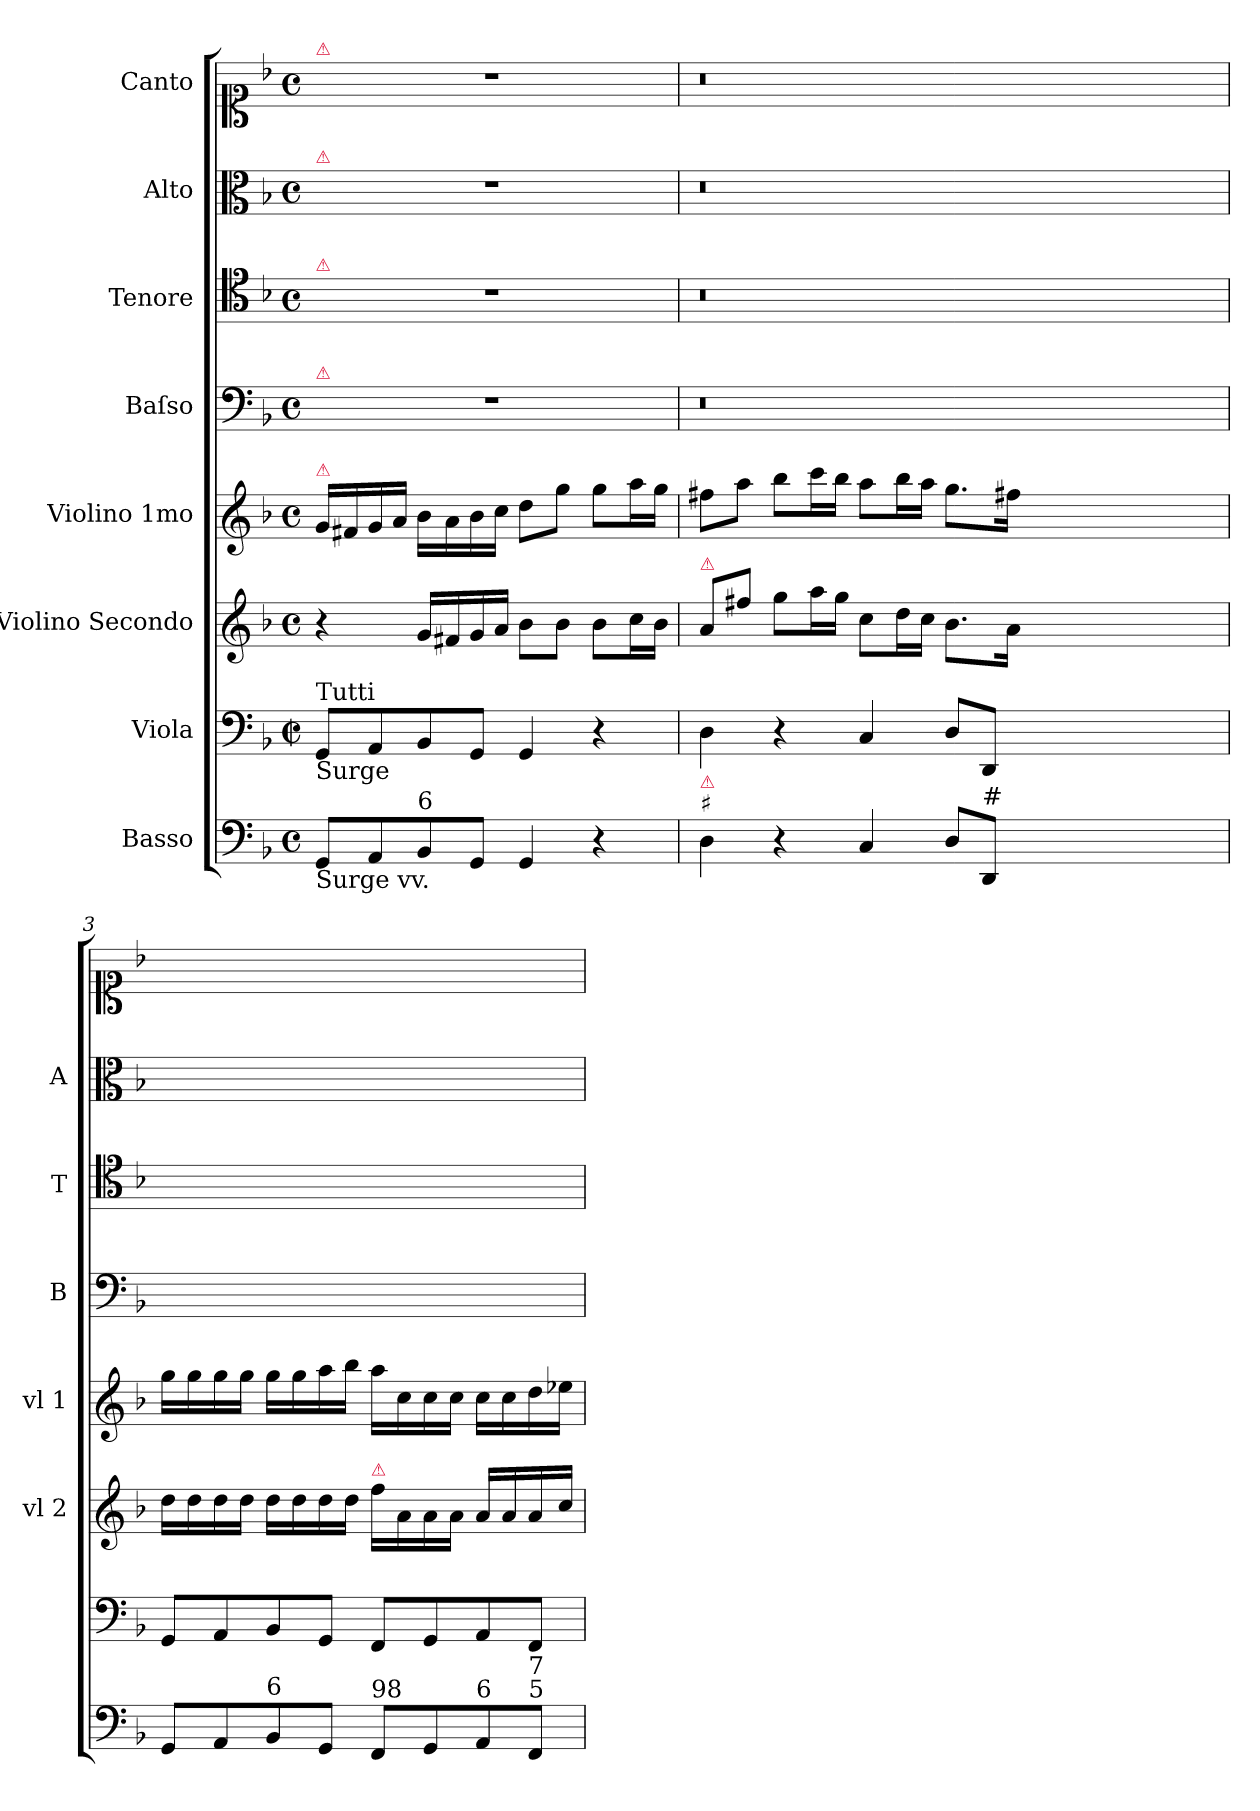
**kern	**kern	**kern	**kern	**kern	**kern	**kern	**kern
*part8	*part7	*part6	*part5	*part4	*part3	*part2	*part1
*staff8	*staff7	*staff6	*staff5	*staff4	*staff3	*staff2	*staff1
*I"Basso	*I"Viola	*I"Violino Secondo	*I"Violino 1mo	*I"Baſso	*I"Tenore	*I"Alto	*I"Canto
*	*	*I'vl 2	*I'vl 1	*I'B	*I'T	*I'A	*
*clefF4	*clefF4	*clefG2	*clefG2	*clefF4	*clefC4	*clefC3	*clefC1
*k[b-]	*k[b-]	*k[b-]	*k[b-]	*k[b-]	*k[b-]	*k[b-]	*k[b-]
*M4/4	*M4/4	*M4/4	*M4/4	*M4/4	*M4/4	*M4/4	*M4/4
*met(c)	*met(c|)	*met(c)	*met(c)	*met(c)	*met(c)	*met(c)	*met(c)
=1	=1	=1	=1	=1	=1	=1	=1
!	!	!	!	!	!	!	!LO:TX:a:color=crimson:t=⚠
!	!	!	!	!	!	!LO:TX:a:color=crimson:t=⚠	!
!	!	!	!	!	!LO:TX:a:color=crimson:t=⚠	!	!
!	!	!	!	!LO:TX:a:color=crimson:t=⚠	!	!	!
!	!	!	!LO:TX:a:color=crimson:t=⚠	!	!	!	!
!	!LO:TX:a:t=Tutti	!	!	!	!	!	!
!	!LO:TX:b:t=Surge	!	!	!	!	!	!
!LO:TX:b:t=Surge vv.	!	!	!	!	!	!	!
8GG/L	8GG/L	4r	16g/LL	1r	1r	1r	1r
.	.	.	16f#X/	.	.	.	.
8AA/	8AA/	.	16g/	.	.	.	.
.	.	.	16a/JJ	.	.	.	.
!LO:TX:a:t=6	!	!	!	!	!	!	!
8BB-/	8BB-/	16g/LL	16b-\LL	.	.	.	.
.	.	16f#X/	16a\	.	.	.	.
8GG/J	8GG/J	16g/	16b-\	.	.	.	.
.	.	16a/JJ	16cc\JJ	.	.	.	.
4GG/	4GG/	8b-\L	8dd\L	.	.	.	.
.	.	8b-\J	8gg\J	.	.	.	.
4r	4r	8b-\L	8gg\L	.	.	.	.
.	.	16cc\L	16aa\L	.	.	.	.
.	.	16b-\JJ	16gg\JJ	.	.	.	.
=2	=2	=2	=2	=2	=2	=2	=2
!	!	!LO:TX:a:color=crimson:t=⚠	!	!	!	!	!
!LO:TX:a:t=♯	!	!	!	!	!	!	!
!LO:TX:a:color=crimson:t=⚠	!	!	!	!	!	!	!
4D\	4D\	8a/L	8ff#X\L	0.r	0.r	0.r	0.r
.	.	8ff#X\J	8aa\J	.	.	.	.
4r	4r	8gg\L	8bb-\L	.	.	.	.
.	.	16aa\L	16ccc\L	.	.	.	.
.	.	16gg\JJ	16bb-\JJ	.	.	.	.
4C/	4C/	8cc\L	8aa\L	.	.	.	.
.	.	16dd\L	16bb-\L	.	.	.	.
.	.	16cc\JJ	16aa\JJ	.	.	.	.
8D/L	8D/L	8.b-\L	8.gg\L	.	.	.	.
!LO:TX:a:t=#	!	!	!	!	!	!	!
8DD/J	8DD/J	.	.	.	.	.	.
.	.	16a\Jk	16ff#X\Jk	.	.	.	.
0ryy	0ryy	0ryy	0ryy	.	.	.	.
=3	=3	=3	=3	=3	=3	=3	=3
8GG/L	8GG/L	16dd\LL	16gg\LL	1ryy	1ryy	1ryy	1ryy
.	.	16dd\	16gg\	.	.	.	.
8AA/	8AA/	16dd\	16gg\	.	.	.	.
.	.	16dd\JJ	16gg\JJ	.	.	.	.
!LO:TX:a:t=6	!	!	!	!	!	!	!
8BB-/	8BB-/	16dd\LL	16gg\LL	.	.	.	.
.	.	16dd\	16gg\	.	.	.	.
8GG/J	8GG/J	16dd\	16aa\	.	.	.	.
.	.	16dd\JJ	16bb-\JJ	.	.	.	.
!	!	!LO:TX:a:color=crimson:t=⚠	!	!	!	!	!
!LO:TX:a:t=98	!	!	!	!	!	!	!
8FF/L	8FF/L	16ff/LL	16aa\LL	.	.	.	.
.	.	16a\	16cc\	.	.	.	.
8GG/	8GG/	16a\	16cc\	.	.	.	.
.	.	16a\JJ	16cc\JJ	.	.	.	.
!LO:TX:a:t=6	!	!	!	!	!	!	!
8AA/	8AA/	16a/LL	16cc\LL	.	.	.	.
.	.	16a/	16cc\	.	.	.	.
!LO:TX:a:t=7\n5	!	!	!	!	!	!	!
8FF/J	8FF/J	16a/	16dd\	.	.	.	.
.	.	16cc/JJ	16ee-X\JJ	.	.	.	.
=	=	=	=	=	=	=	=
*-	*-	*-	*-	*-	*-	*-	*-
